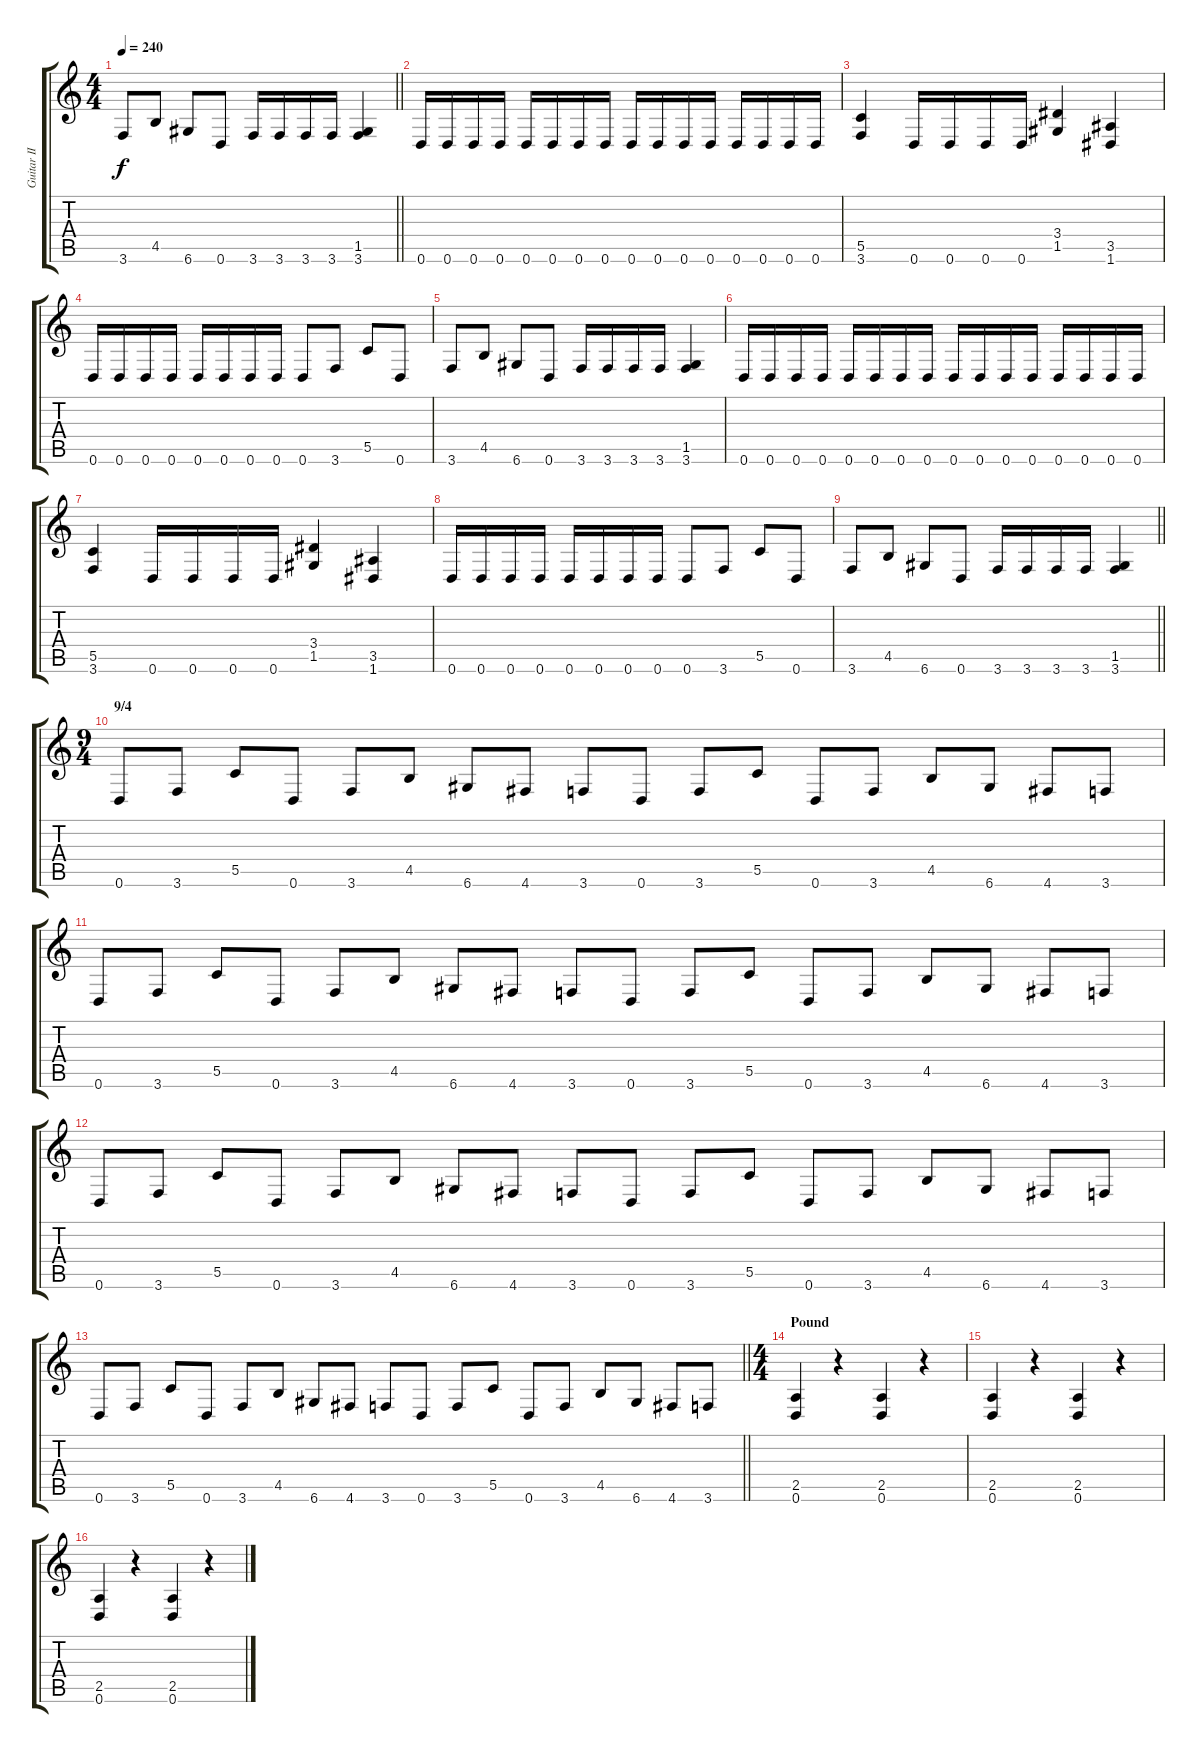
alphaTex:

\track ("Guitar II" "Guitar II") {instrument distortionguitar}
\staff {score tabs}
\tuning (D4 A3 F3 C3 G2 D2) {hide}
\ts (4 4)
\tempo 240
\clef g2
\barLineRight lightlight
\ks c
3.6.8{dy f} 4.5.8 6.6.8 0.6.8 3.6.16 3.6.16 3.6.16 3.6.16 (1.5 3.6).4 |
\section ("" "")
0.6.16 0.6.16 0.6.16 0.6.16 0.6.16 0.6.16 0.6.16 0.6.16 0.6.16 0.6.16 0.6.16 0.6.16 0.6.16 0.6.16 0.6.16 0.6.16 |
(5.5 3.6).4 0.6.16 0.6.16 0.6.16 0.6.16 (3.4 1.5).4 (3.5 1.6).4 |
0.6.16 0.6.16 0.6.16 0.6.16 0.6.16 0.6.16 0.6.16 0.6.16 0.6.8 3.6.8 5.5.8 0.6.8 |
3.6.8 4.5.8 6.6.8 0.6.8 3.6.16 3.6.16 3.6.16 3.6.16 (1.5 3.6).4 |
0.6.16 0.6.16 0.6.16 0.6.16 0.6.16 0.6.16 0.6.16 0.6.16 0.6.16 0.6.16 0.6.16 0.6.16 0.6.16 0.6.16 0.6.16 0.6.16 |
(5.5 3.6).4 0.6.16 0.6.16 0.6.16 0.6.16 (3.4 1.5).4 (3.5 1.6).4 |
0.6.16 0.6.16 0.6.16 0.6.16 0.6.16 0.6.16 0.6.16 0.6.16 0.6.8 3.6.8 5.5.8 0.6.8 |
\barLineRight lightlight
3.6.8 4.5.8 6.6.8 0.6.8 3.6.16 3.6.16 3.6.16 3.6.16 (1.5 3.6).4 |
\ts (9 4)
\section ("" "9/4")
0.6.8 3.6.8 5.5.8 0.6.8 3.6.8 4.5.8 6.6.8 4.6.8 3.6.8 0.6.8 3.6.8 5.5.8 0.6.8 3.6.8 4.5.8 6.6.8 4.6.8 3.6.8 |
0.6.8 3.6.8 5.5.8 0.6.8 3.6.8 4.5.8 6.6.8 4.6.8 3.6.8 0.6.8 3.6.8 5.5.8 0.6.8 3.6.8 4.5.8 6.6.8 4.6.8 3.6.8 |
0.6.8 3.6.8 5.5.8 0.6.8 3.6.8 4.5.8 6.6.8 4.6.8 3.6.8 0.6.8 3.6.8 5.5.8 0.6.8 3.6.8 4.5.8 6.6.8 4.6.8 3.6.8 |
\barLineRight lightlight
0.6.8 3.6.8 5.5.8 0.6.8 3.6.8 4.5.8 6.6.8 4.6.8 3.6.8 0.6.8 3.6.8 5.5.8 0.6.8 3.6.8 4.5.8 6.6.8 4.6.8 3.6.8 |
\ts (4 4)
\section ("" "Pound")
(2.5 0.6).4 r.4 (2.5 0.6).4 r.4 |
(2.5 0.6).4 r.4 (2.5 0.6).4 r.4 |
(2.5 0.6).4 r.4 (2.5 0.6).4 r.4
